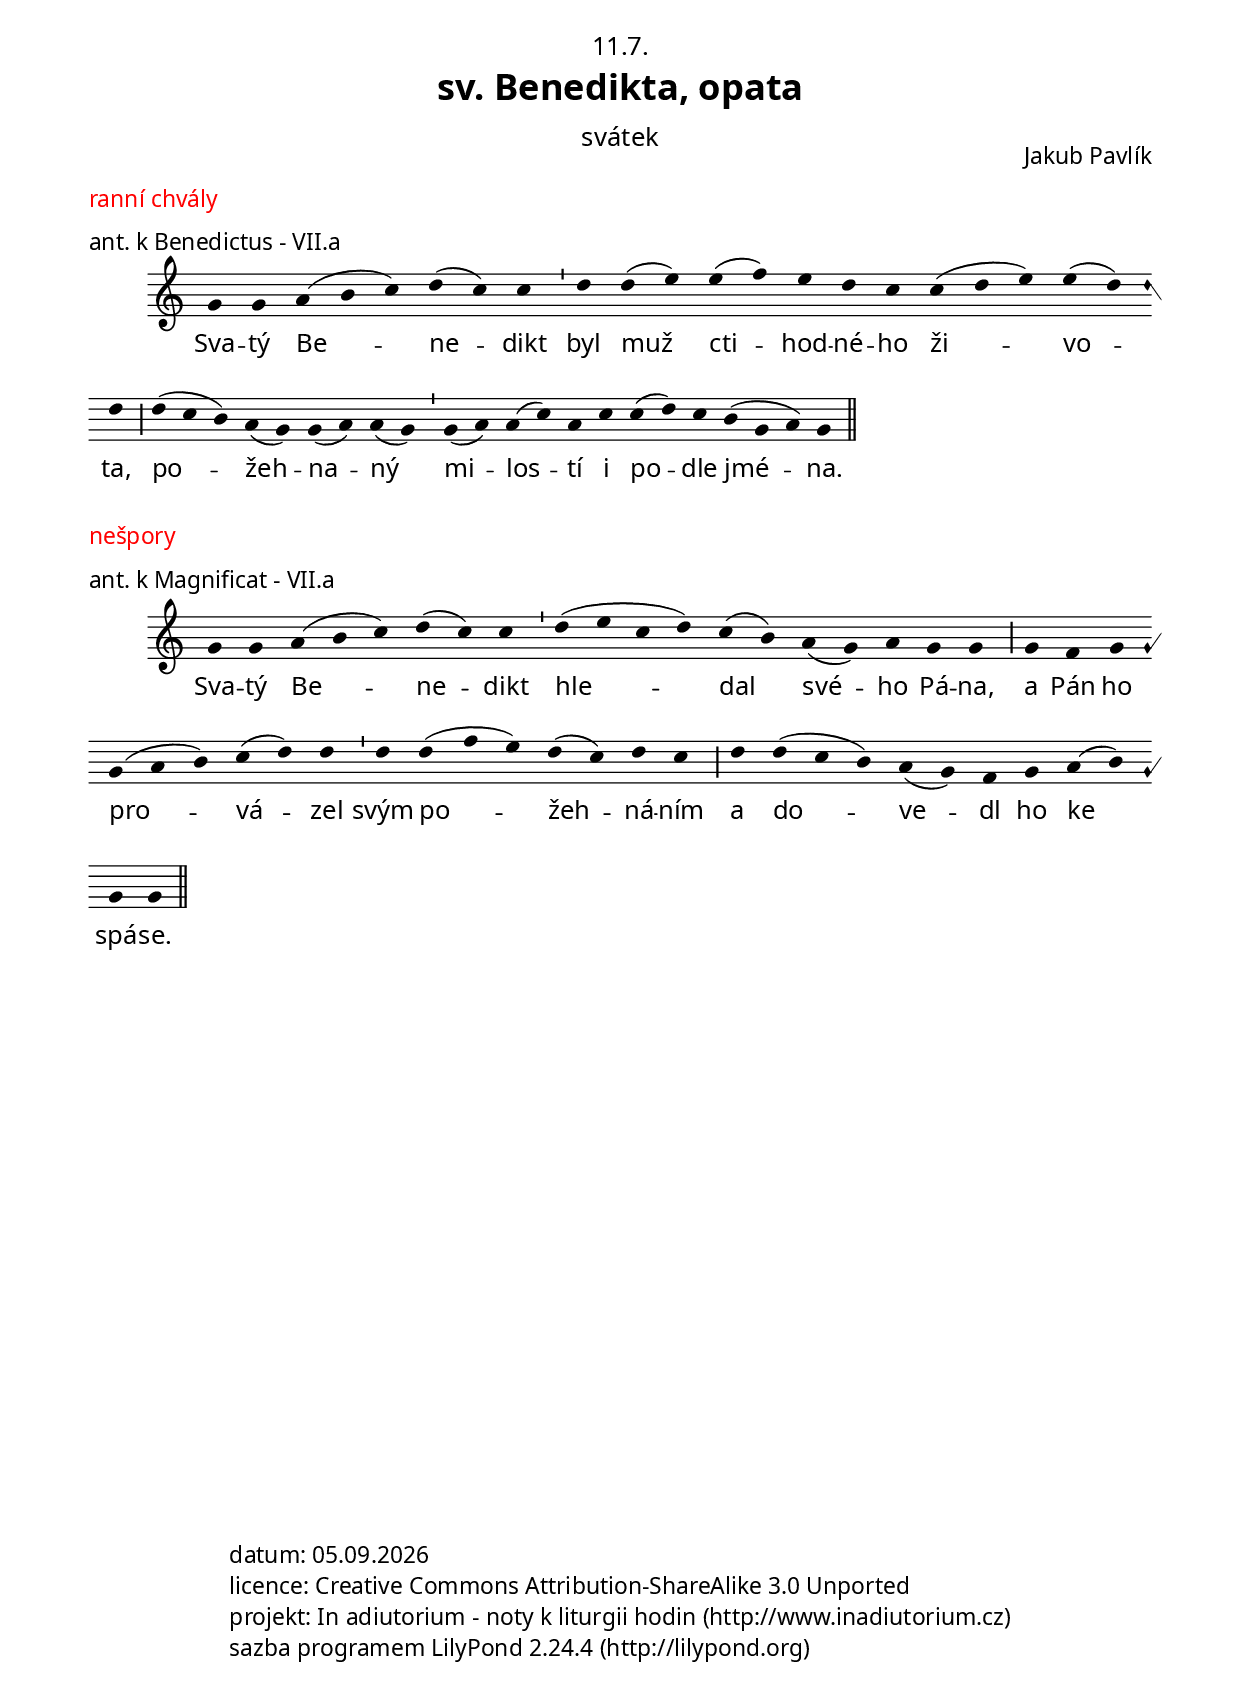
\version "2.15.37"

\include "../spolecne.ly"

\header {
  title = \markup\titleSvatek
            "sv. Benedikta, opata"
            svátek
            11.7.
  composer = "Jakub Pavlík"
}

\markup {\nadpisHodinka {"ranní chvály"}}

\score {
  \relative c'' {
    \choralniRezim
    g4 g a( b c) d( c) c \barMin
    d d( e) e( f) e d c c( d e) e( d) d \barMaior
    d( c b) a( g) g( a) a( g) \barMin
    g( a) a( c) a c c( d) c b( g a) g \barFinalis
  }
  \addlyrics {
    Sva -- tý Be -- ne -- dikt
    byl muž cti -- hod -- né -- ho ži -- vo -- ta,
    po -- žeh -- na -- ný
    mi -- los -- tí i po -- dle jmé -- na.
  }
  \header {
    quid = "ant. k Benedictus"
    modus = "VII"
    differentia = "a"
    psalmus = ""
    id = ""
    piece = \markup {\sestavTitulekBezZalmu}
  }
}

\markup {\nadpisHodinka {"nešpory"}}

\score {
  \relative c'' {
    \choralniRezim
    g4 g a( b c) d( c) c \barMin
    d( e c d) c( b) a( g) a g g \barMaior
    g f g g( a b) c( d) d \barMin d d( f e) d( c) d c \barMaior
    d d( c b) a( g) f g a( b) g g \barFinalis
  }
  \addlyrics {
    Sva -- tý Be -- ne -- dikt
    hle -- dal své -- ho Pá -- na,
    a Pán ho pro -- vá -- zel svým po -- žeh -- ná -- ním
    a do -- ve -- dl ho ke spá -- se.
  }
  \header {
    quid = "ant. k Magnificat"
    modus = "VII"
    differentia = "a"
    psalmus = ""
    id = ""
    piece = \markup {\sestavTitulekBezZalmu}
  }
}